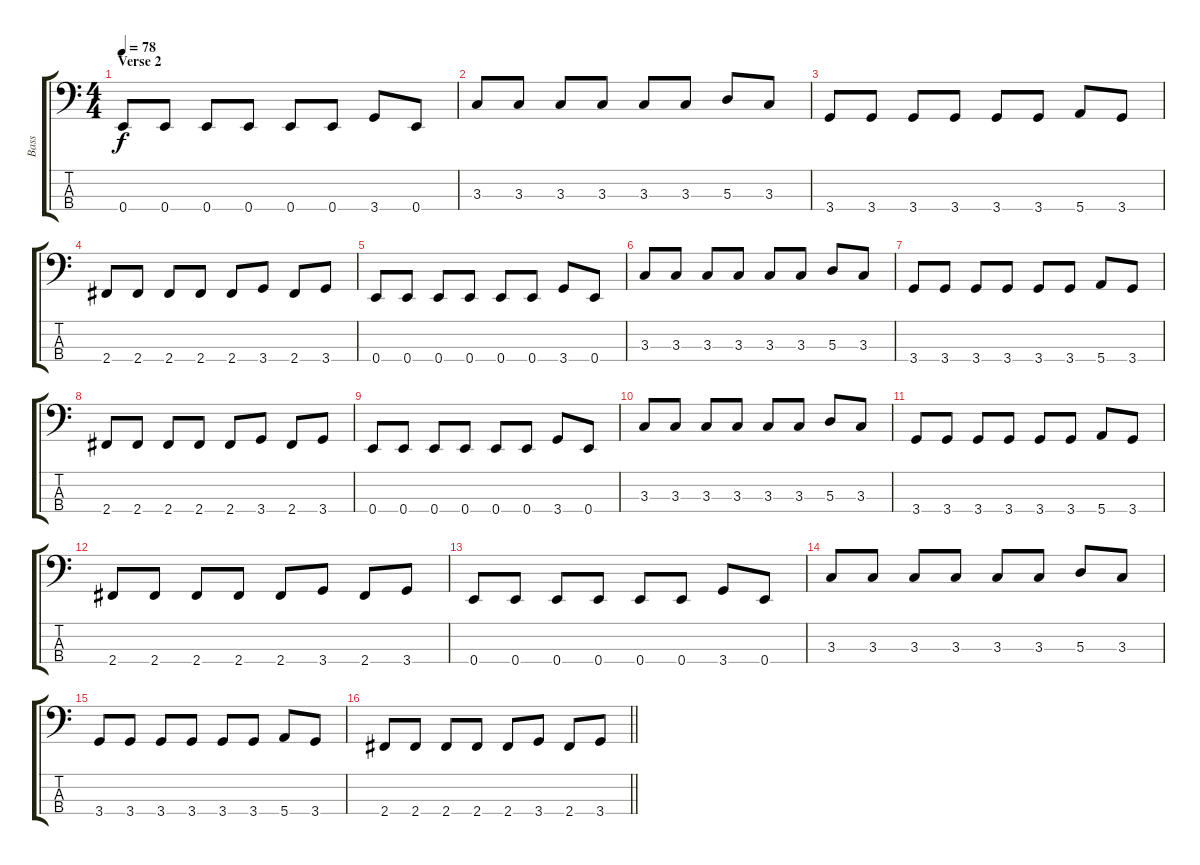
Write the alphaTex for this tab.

\track ("Bass" "Bass") {instrument electricbasspick}
\staff {score tabs}
\tuning (G2 D2 A1 E1) {hide}
\ts (4 4)
\section ("" "Verse 2")
\tempo 78
\clef f4
\ks c
0.4.8{dy f} 0.4.8 0.4.8 0.4.8 0.4.8 0.4.8 3.4.8 0.4.8 |
3.3.8 3.3.8 3.3.8 3.3.8 3.3.8 3.3.8 5.3.8 3.3.8 |
3.4.8 3.4.8 3.4.8 3.4.8 3.4.8 3.4.8 5.4.8 3.4.8 |
2.4.8 2.4.8 2.4.8 2.4.8 2.4.8 3.4.8 2.4.8 3.4.8 |
0.4.8 0.4.8 0.4.8 0.4.8 0.4.8 0.4.8 3.4.8 0.4.8 |
3.3.8 3.3.8 3.3.8 3.3.8 3.3.8 3.3.8 5.3.8 3.3.8 |
3.4.8 3.4.8 3.4.8 3.4.8 3.4.8 3.4.8 5.4.8 3.4.8 |
2.4.8 2.4.8 2.4.8 2.4.8 2.4.8 3.4.8 2.4.8 3.4.8 |
0.4.8 0.4.8 0.4.8 0.4.8 0.4.8 0.4.8 3.4.8 0.4.8 |
3.3.8 3.3.8 3.3.8 3.3.8 3.3.8 3.3.8 5.3.8 3.3.8 |
3.4.8 3.4.8 3.4.8 3.4.8 3.4.8 3.4.8 5.4.8 3.4.8 |
2.4.8 2.4.8 2.4.8 2.4.8 2.4.8 3.4.8 2.4.8 3.4.8 |
0.4.8 0.4.8 0.4.8 0.4.8 0.4.8 0.4.8 3.4.8 0.4.8 |
3.3.8 3.3.8 3.3.8 3.3.8 3.3.8 3.3.8 5.3.8 3.3.8 |
3.4.8 3.4.8 3.4.8 3.4.8 3.4.8 3.4.8 5.4.8 3.4.8 |
\barLineRight lightlight
2.4.8 2.4.8 2.4.8 2.4.8 2.4.8 3.4.8 2.4.8 3.4.8
